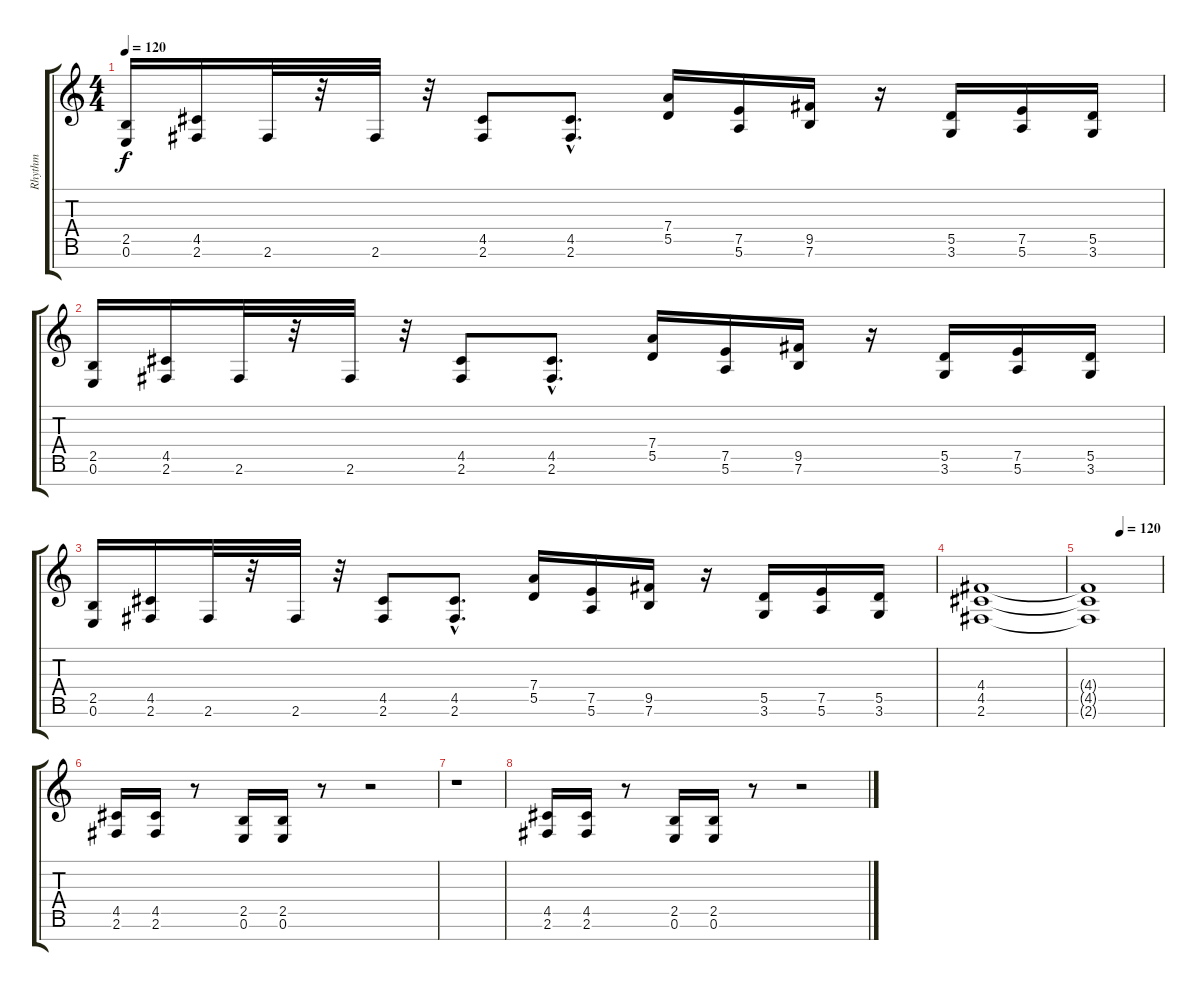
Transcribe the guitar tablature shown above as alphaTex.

\track ("Rhythm" "Rhythm") {instrument overdrivenguitar}
\staff {score tabs}
\tuning (E4 B3 G3 D3 A2 E2 B1) {hide}
\ts (4 4)
\tempo 120
\clef g2
\ks c
(2.5 0.6).16{dy f} (4.5 2.6).16 2.6.32 r.32 2.6.32 r.32 (4.5 2.6).8 (4.5{hac} 2.6{hac}).8{d} (7.4 5.5).16 (7.5 5.6).16 (9.5 7.6).16 r.16 (5.5 3.6).16 (7.5 5.6).16 (5.5 3.6).16 |
(2.5 0.6).16 (4.5 2.6).16 2.6.32 r.32 2.6.32 r.32 (4.5 2.6).8 (4.5{hac} 2.6{hac}).8{d} (7.4 5.5).16 (7.5 5.6).16 (9.5 7.6).16 r.16 (5.5 3.6).16 (7.5 5.6).16 (5.5 3.6).16 |
(2.5 0.6).16 (4.5 2.6).16 2.6.32 r.32 2.6.32 r.32 (4.5 2.6).8 (4.5{hac} 2.6{hac}).8{d} (7.4 5.5).16 (7.5 5.6).16 (9.5 7.6).16 r.16 (5.5 3.6).16 (7.5 5.6).16 (5.5 3.6).16 |
(4.4 4.5 2.6).1 |
\tempo (120 0.4375)
(4.4{t} 4.5{t} 2.6{t}).1 |
(4.5 2.6).16 (4.5 2.6).16 r.8 (2.5 0.6).16 (2.5 0.6).16 r.8 r.2 |
r.1 |
(4.5 2.6).16 (4.5 2.6).16 r.8 (2.5 0.6).16 (2.5 0.6).16 r.8 r.2
